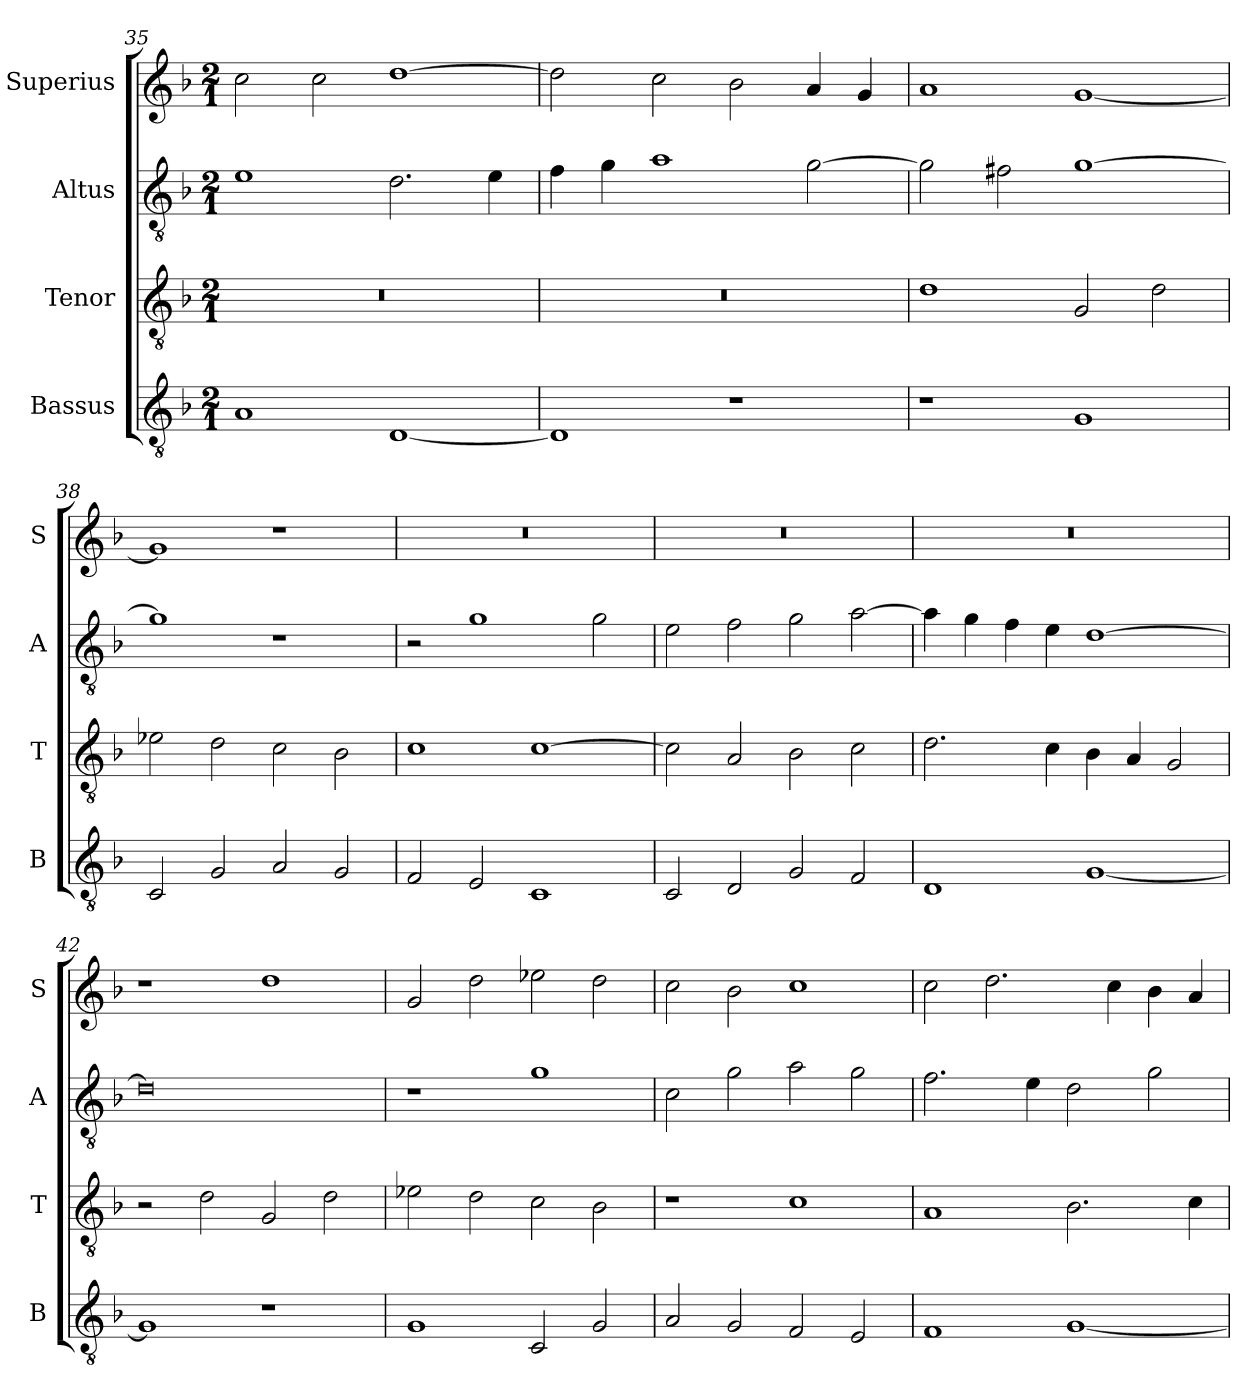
**kern	**kern	**kern	**kern
*part4	*part3	*part2	*part1
*staff4	*staff3	*staff2	*staff1
*I"Bassus	*I"Tenor	*I"Altus	*I"Superius
*I'B	*I'T	*I'A	*I'S
*clefGv2	*clefGv2	*clefGv2	*clefG2
*k[b-]	*k[b-]	*k[b-]	*k[b-]
*d:	*d:	*d:	*d:
*M2/1	*M2/1	*M2/1	*M2/1
=35	=35	=35	=35
1A	0r	1e	2cc
.	.	.	2cc
[1D	.	2.d	[1dd
.	.	4e	.
=36	=36	=36	=36
1D]	0r	4f	2dd]
.	.	4g	.
.	.	1a	2cc
1r	.	.	2b-
.	.	[2g	4a
.	.	.	4g
=37	=37	=37	=37
1r	1d	2g]	1a
.	.	2f#X	.
1G	2G	[1g	[1g
.	2d	.	.
=38	=38	=38	=38
2C	2e-X	1g]	1g]
2G	2d	.	.
2A	2c	1r	1r
2G	2B-	.	.
=39	=39	=39	=39
2F	1c	2r	0r
2E	.	1g	.
1C	[1c	.	.
.	.	2g	.
=40	=40	=40	=40
2C	2c]	2e	0r
2D	2A	2f	.
2G	2B-	2g	.
2F	2c	[2a	.
=41	=41	=41	=41
1D	2.d	4a]	0r
.	.	4g	.
.	.	4f	.
.	4c	4e	.
[1G	4B-	[1d	.
.	4A	.	.
.	2G	.	.
=42	=42	=42	=42
1G]	2r	0d]	1r
.	2d	.	.
1r	2G	.	1dd
.	2d	.	.
=43	=43	=43	=43
1G	2e-X	1r	2g
.	2d	.	2dd
2C	2c	1g	2ee-X
2G	2B-	.	2dd
=44	=44	=44	=44
2A	1r	2c	2cc
2G	.	2g	2b-
2F	1c	2a	1cc
2E	.	2g	.
=45	=45	=45	=45
1F	1A	2.f	2cc
.	.	.	2.dd
.	.	4e	.
[1G	2.B-	2d	.
.	.	.	4cc
.	.	2g	4b-
.	4c	.	4a
=	=	=	=
*-	*-	*-	*-
